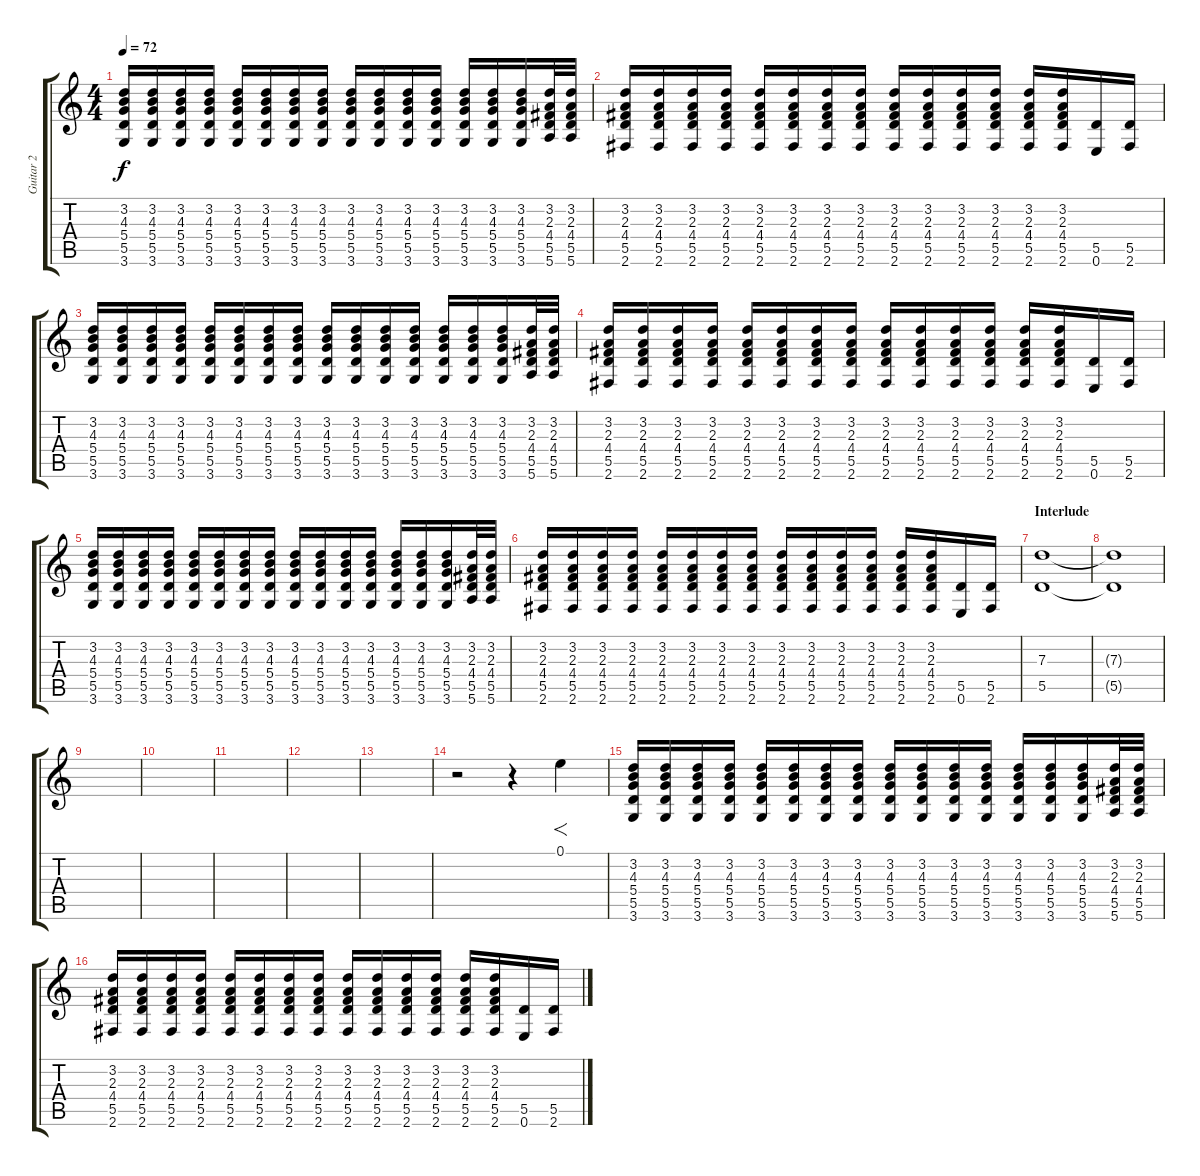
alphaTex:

\track ("Guitar 2" "Guitar 2") {instrument distortionguitar}
\staff {score tabs}
\tuning (E4 B3 G3 D3 A2 E2) {hide}
\ts (4 4)
\tempo 72
\clef g2
\ks c
(3.2 4.3 5.4 5.5 3.6).16{dy f} (3.2 4.3 5.4 5.5 3.6).16 (3.2 4.3 5.4 5.5 3.6).16 (3.2 4.3 5.4 5.5 3.6).16 (3.2 4.3 5.4 5.5 3.6).16 (3.2 4.3 5.4 5.5 3.6).16 (3.2 4.3 5.4 5.5 3.6).16 (3.2 4.3 5.4 5.5 3.6).16 (3.2 4.3 5.4 5.5 3.6).16 (3.2 4.3 5.4 5.5 3.6).16 (3.2 4.3 5.4 5.5 3.6).16 (3.2 4.3 5.4 5.5 3.6).16 (3.2 4.3 5.4 5.5 3.6).16 (3.2 4.3 5.4 5.5 3.6).16 (3.2 4.3 5.4 5.5 3.6).16 (3.2 2.3 4.4 5.5 5.6).32 (3.2 2.3 4.4 5.5 5.6).32 |
(3.2 2.3 4.4 5.5 2.6).16 (3.2 2.3 4.4 5.5 2.6).16 (3.2 2.3 4.4 5.5 2.6).16 (3.2 2.3 4.4 5.5 2.6).16 (3.2 2.3 4.4 5.5 2.6).16 (3.2 2.3 4.4 5.5 2.6).16 (3.2 2.3 4.4 5.5 2.6).16 (3.2 2.3 4.4 5.5 2.6).16 (3.2 2.3 4.4 5.5 2.6).16 (3.2 2.3 4.4 5.5 2.6).16 (3.2 2.3 4.4 5.5 2.6).16 (3.2 2.3 4.4 5.5 2.6).16 (3.2 2.3 4.4 5.5 2.6).16 (3.2 2.3 4.4 5.5 2.6).16 (5.5 0.6).16 (5.5 2.6).16 |
(3.2 4.3 5.4 5.5 3.6).16 (3.2 4.3 5.4 5.5 3.6).16 (3.2 4.3 5.4 5.5 3.6).16 (3.2 4.3 5.4 5.5 3.6).16 (3.2 4.3 5.4 5.5 3.6).16 (3.2 4.3 5.4 5.5 3.6).16 (3.2 4.3 5.4 5.5 3.6).16 (3.2 4.3 5.4 5.5 3.6).16 (3.2 4.3 5.4 5.5 3.6).16 (3.2 4.3 5.4 5.5 3.6).16 (3.2 4.3 5.4 5.5 3.6).16 (3.2 4.3 5.4 5.5 3.6).16 (3.2 4.3 5.4 5.5 3.6).16 (3.2 4.3 5.4 5.5 3.6).16 (3.2 4.3 5.4 5.5 3.6).16 (3.2 2.3 4.4 5.5 5.6).32 (3.2 2.3 4.4 5.5 5.6).32 |
(3.2 2.3 4.4 5.5 2.6).16 (3.2 2.3 4.4 5.5 2.6).16 (3.2 2.3 4.4 5.5 2.6).16 (3.2 2.3 4.4 5.5 2.6).16 (3.2 2.3 4.4 5.5 2.6).16 (3.2 2.3 4.4 5.5 2.6).16 (3.2 2.3 4.4 5.5 2.6).16 (3.2 2.3 4.4 5.5 2.6).16 (3.2 2.3 4.4 5.5 2.6).16 (3.2 2.3 4.4 5.5 2.6).16 (3.2 2.3 4.4 5.5 2.6).16 (3.2 2.3 4.4 5.5 2.6).16 (3.2 2.3 4.4 5.5 2.6).16 (3.2 2.3 4.4 5.5 2.6).16 (5.5 0.6).16 (5.5 2.6).16 |
(3.2 4.3 5.4 5.5 3.6).16 (3.2 4.3 5.4 5.5 3.6).16 (3.2 4.3 5.4 5.5 3.6).16 (3.2 4.3 5.4 5.5 3.6).16 (3.2 4.3 5.4 5.5 3.6).16 (3.2 4.3 5.4 5.5 3.6).16 (3.2 4.3 5.4 5.5 3.6).16 (3.2 4.3 5.4 5.5 3.6).16 (3.2 4.3 5.4 5.5 3.6).16 (3.2 4.3 5.4 5.5 3.6).16 (3.2 4.3 5.4 5.5 3.6).16 (3.2 4.3 5.4 5.5 3.6).16 (3.2 4.3 5.4 5.5 3.6).16 (3.2 4.3 5.4 5.5 3.6).16 (3.2 4.3 5.4 5.5 3.6).16 (3.2 2.3 4.4 5.5 5.6).32 (3.2 2.3 4.4 5.5 5.6).32 |
(3.2 2.3 4.4 5.5 2.6).16 (3.2 2.3 4.4 5.5 2.6).16 (3.2 2.3 4.4 5.5 2.6).16 (3.2 2.3 4.4 5.5 2.6).16 (3.2 2.3 4.4 5.5 2.6).16 (3.2 2.3 4.4 5.5 2.6).16 (3.2 2.3 4.4 5.5 2.6).16 (3.2 2.3 4.4 5.5 2.6).16 (3.2 2.3 4.4 5.5 2.6).16 (3.2 2.3 4.4 5.5 2.6).16 (3.2 2.3 4.4 5.5 2.6).16 (3.2 2.3 4.4 5.5 2.6).16 (3.2 2.3 4.4 5.5 2.6).16 (3.2 2.3 4.4 5.5 2.6).16 (5.5 0.6).16 (5.5 2.6).16 |
\section ("" "Interlude")
(7.3 5.5).1{volume 13} |
(7.3{t} 5.5{t}).1{volume 8} |
|
|
|
|
|
r.2 r.4 0.1.4{f volume 16} |
(3.2 4.3 5.4 5.5 3.6).16 (3.2 4.3 5.4 5.5 3.6).16 (3.2 4.3 5.4 5.5 3.6).16 (3.2 4.3 5.4 5.5 3.6).16 (3.2 4.3 5.4 5.5 3.6).16 (3.2 4.3 5.4 5.5 3.6).16 (3.2 4.3 5.4 5.5 3.6).16 (3.2 4.3 5.4 5.5 3.6).16 (3.2 4.3 5.4 5.5 3.6).16 (3.2 4.3 5.4 5.5 3.6).16 (3.2 4.3 5.4 5.5 3.6).16 (3.2 4.3 5.4 5.5 3.6).16 (3.2 4.3 5.4 5.5 3.6).16 (3.2 4.3 5.4 5.5 3.6).16 (3.2 4.3 5.4 5.5 3.6).16 (3.2 2.3 4.4 5.5 5.6).32 (3.2 2.3 4.4 5.5 5.6).32 |
(3.2 2.3 4.4 5.5 2.6).16 (3.2 2.3 4.4 5.5 2.6).16 (3.2 2.3 4.4 5.5 2.6).16 (3.2 2.3 4.4 5.5 2.6).16 (3.2 2.3 4.4 5.5 2.6).16 (3.2 2.3 4.4 5.5 2.6).16 (3.2 2.3 4.4 5.5 2.6).16 (3.2 2.3 4.4 5.5 2.6).16 (3.2 2.3 4.4 5.5 2.6).16 (3.2 2.3 4.4 5.5 2.6).16 (3.2 2.3 4.4 5.5 2.6).16 (3.2 2.3 4.4 5.5 2.6).16 (3.2 2.3 4.4 5.5 2.6).16 (3.2 2.3 4.4 5.5 2.6).16 (5.5 0.6).16 (5.5 2.6).16
